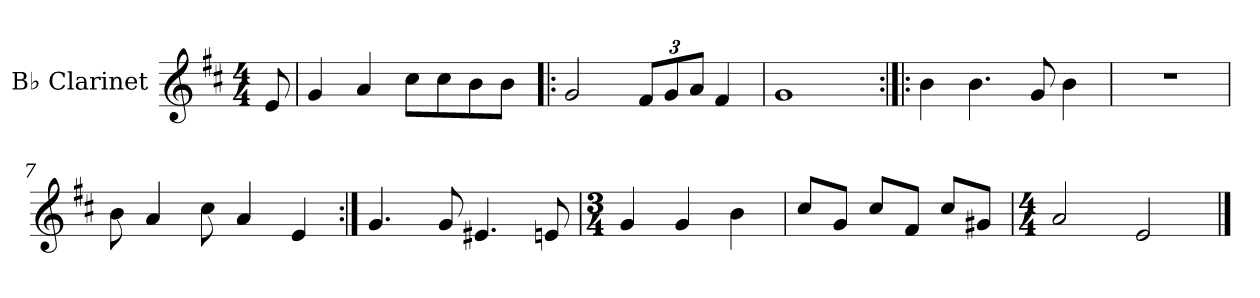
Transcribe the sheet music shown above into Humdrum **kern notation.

**kern
*part1
*staff1
*I"B♭ Clarinet
*I'B♭ Cl.
*clefG2
*ITrd1c2
*k[]
*M4/4
=1
8d/
=2
4f/
4g/
8b\L
8b\
8a\
8a\J
=3!|:
2f/
*Xbrackettup
12e/L
12f/
12g/J
4e/
=4
1f
=5:|!|:
4a\
4.a\
8f/
4a\
!!LO:LB:g=z
=6
1r
=7
8a\
4g/
8b\
4g/
4d/
=8:|!
4.f/
8f/
4.d#X/
8dn/
=9
*M3/4
4f/
4f/
4a\
=10
8b/L
8f/J
8b/L
8e/J
8b/L
8f#X/J
=11
*M4/4
2g/
2d/
==
*-
